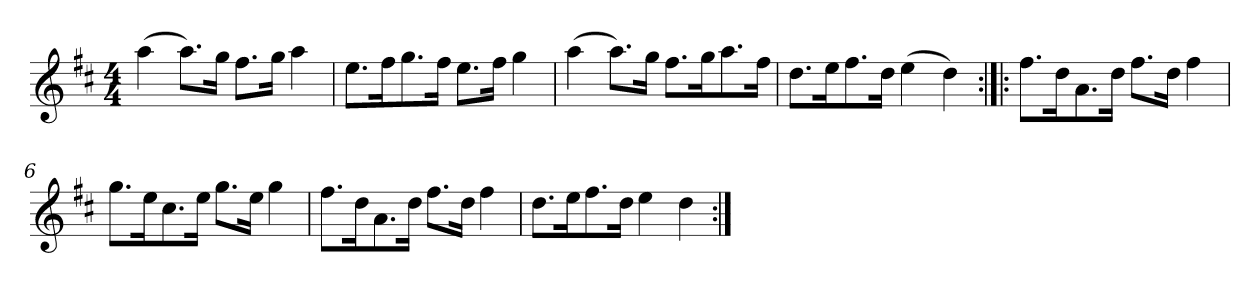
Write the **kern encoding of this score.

**kern
*part1
*staff1
*clefG2
*k[f#c#]
*D:
*M4/4
=1
(>4aa\
8.aa\L)
16gg\Jk
8.ff#\L
16gg\Jk
4aa\
=2
8.ee\L
16ff#\K
8.gg\
16ff#\Jk
8.ee\L
16ff#\Jk
4gg\
=3
(>4aa\
8.aa\L)
16gg\Jk
8.ff#\L
16gg\K
8.aa\
16ff#\Jk
=4
8.dd\L
16ee\K
8.ff#\
16dd\Jk
(>4ee\
4dd\)
=5:|!|:
8.ff#\L
16dd\K
8.a\
16dd\Jk
8.ff#\L
16dd\Jk
4ff#\
!!LO:LB:g=z
=6
8.gg\L
16ee\K
8.cc#\
16ee\Jk
8.gg\L
16ee\Jk
4gg\
=7
8.ff#\L
16dd\K
8.a\
16dd\Jk
8.ff#\L
16dd\Jk
4ff#\
=8
8.dd\L
16ee\K
8.ff#\
16dd\Jk
4ee\
4dd\
=:|!
*-
